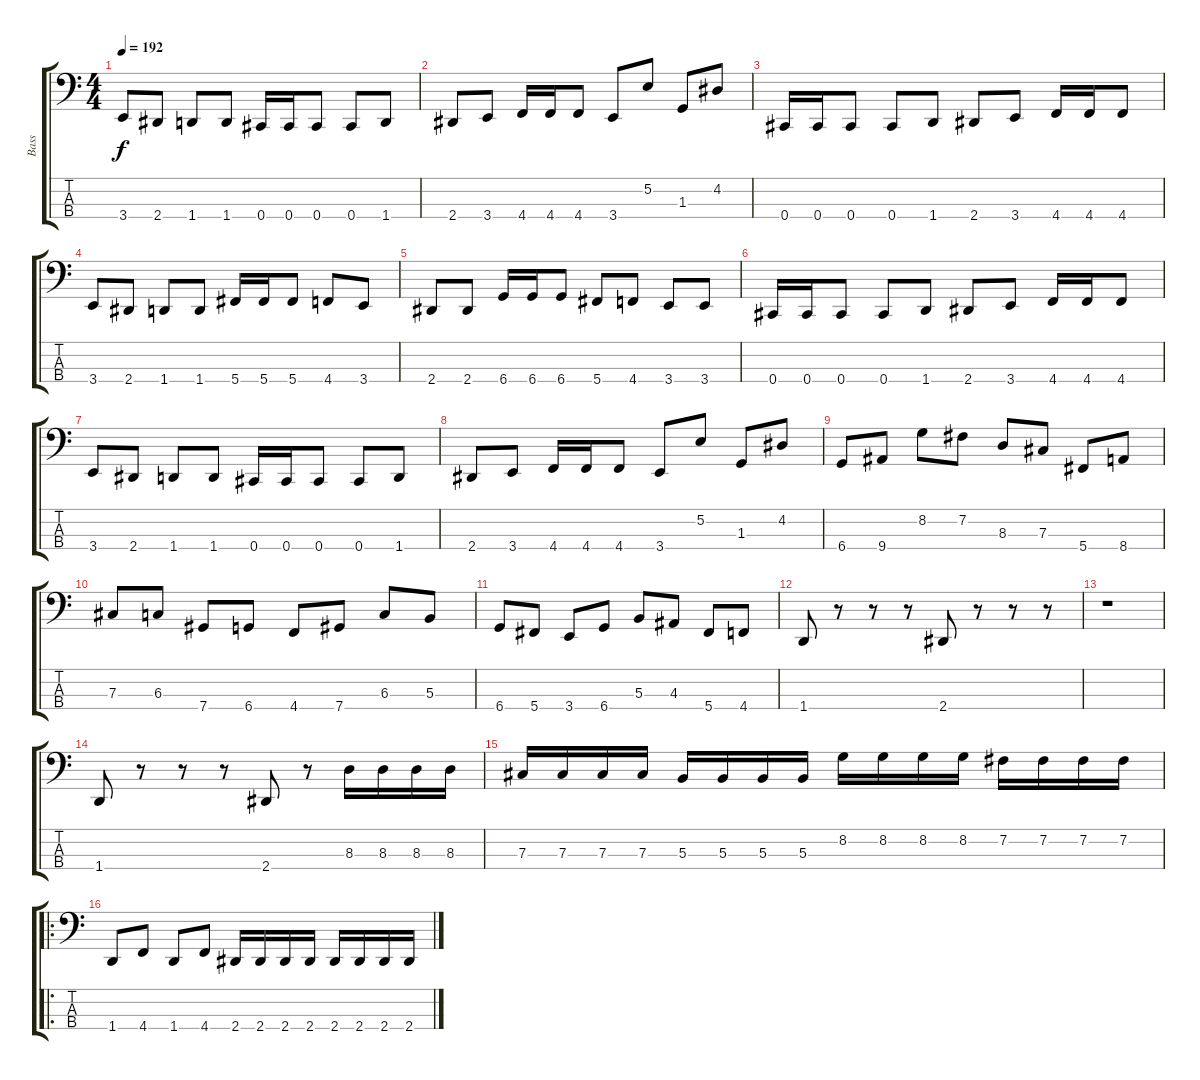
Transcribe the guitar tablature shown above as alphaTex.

\track ("Bass" "Bass") {instrument electricbassfinger}
\staff {score tabs}
\tuning (E2 B1 Gb1 Db1) {hide}
\ts (4 4)
\tempo 192
\clef f4
\ks c
3.4.8{dy f} 2.4.8 1.4.8 1.4.8 0.4.16 0.4.16 0.4.8 0.4.8 1.4.8 |
2.4.8 3.4.8 4.4.16 4.4.16 4.4.8 3.4.8 5.2.8 1.3.8 4.2.8 |
0.4.16 0.4.16 0.4.8 0.4.8 1.4.8 2.4.8 3.4.8 4.4.16 4.4.16 4.4.8 |
3.4.8 2.4.8 1.4.8 1.4.8 5.4.16 5.4.16 5.4.8 4.4.8 3.4.8 |
2.4.8 2.4.8 6.4.16 6.4.16 6.4.8 5.4.8 4.4.8 3.4.8 3.4.8 |
0.4.16 0.4.16 0.4.8 0.4.8 1.4.8 2.4.8 3.4.8 4.4.16 4.4.16 4.4.8 |
3.4.8 2.4.8 1.4.8 1.4.8 0.4.16 0.4.16 0.4.8 0.4.8 1.4.8 |
2.4.8 3.4.8 4.4.16 4.4.16 4.4.8 3.4.8 5.2.8 1.3.8 4.2.8 |
6.4.8 9.4.8 8.2.8 7.2.8 8.3.8 7.3.8 5.4.8 8.4.8 |
7.3.8 6.3.8 7.4.8 6.4.8 4.4.8 7.4.8 6.3.8 5.3.8 |
6.4.8 5.4.8 3.4.8 6.4.8 5.3.8 4.3.8 5.4.8 4.4.8 |
1.4.8 r.8 r.8 r.8 2.4.8 r.8 r.8 r.8 |
r.1 |
1.4.8 r.8 r.8 r.8 2.4.8 r.8 8.3.16 8.3.16 8.3.16 8.3.16 |
7.3.16 7.3.16 7.3.16 7.3.16 5.3.16 5.3.16 5.3.16 5.3.16 8.2.16 8.2.16 8.2.16 8.2.16 7.2.16 7.2.16 7.2.16 7.2.16 |
\ro
1.4.8 4.4.8 1.4.8 4.4.8 2.4.16 2.4.16 2.4.16 2.4.16 2.4.16 2.4.16 2.4.16 2.4.16
